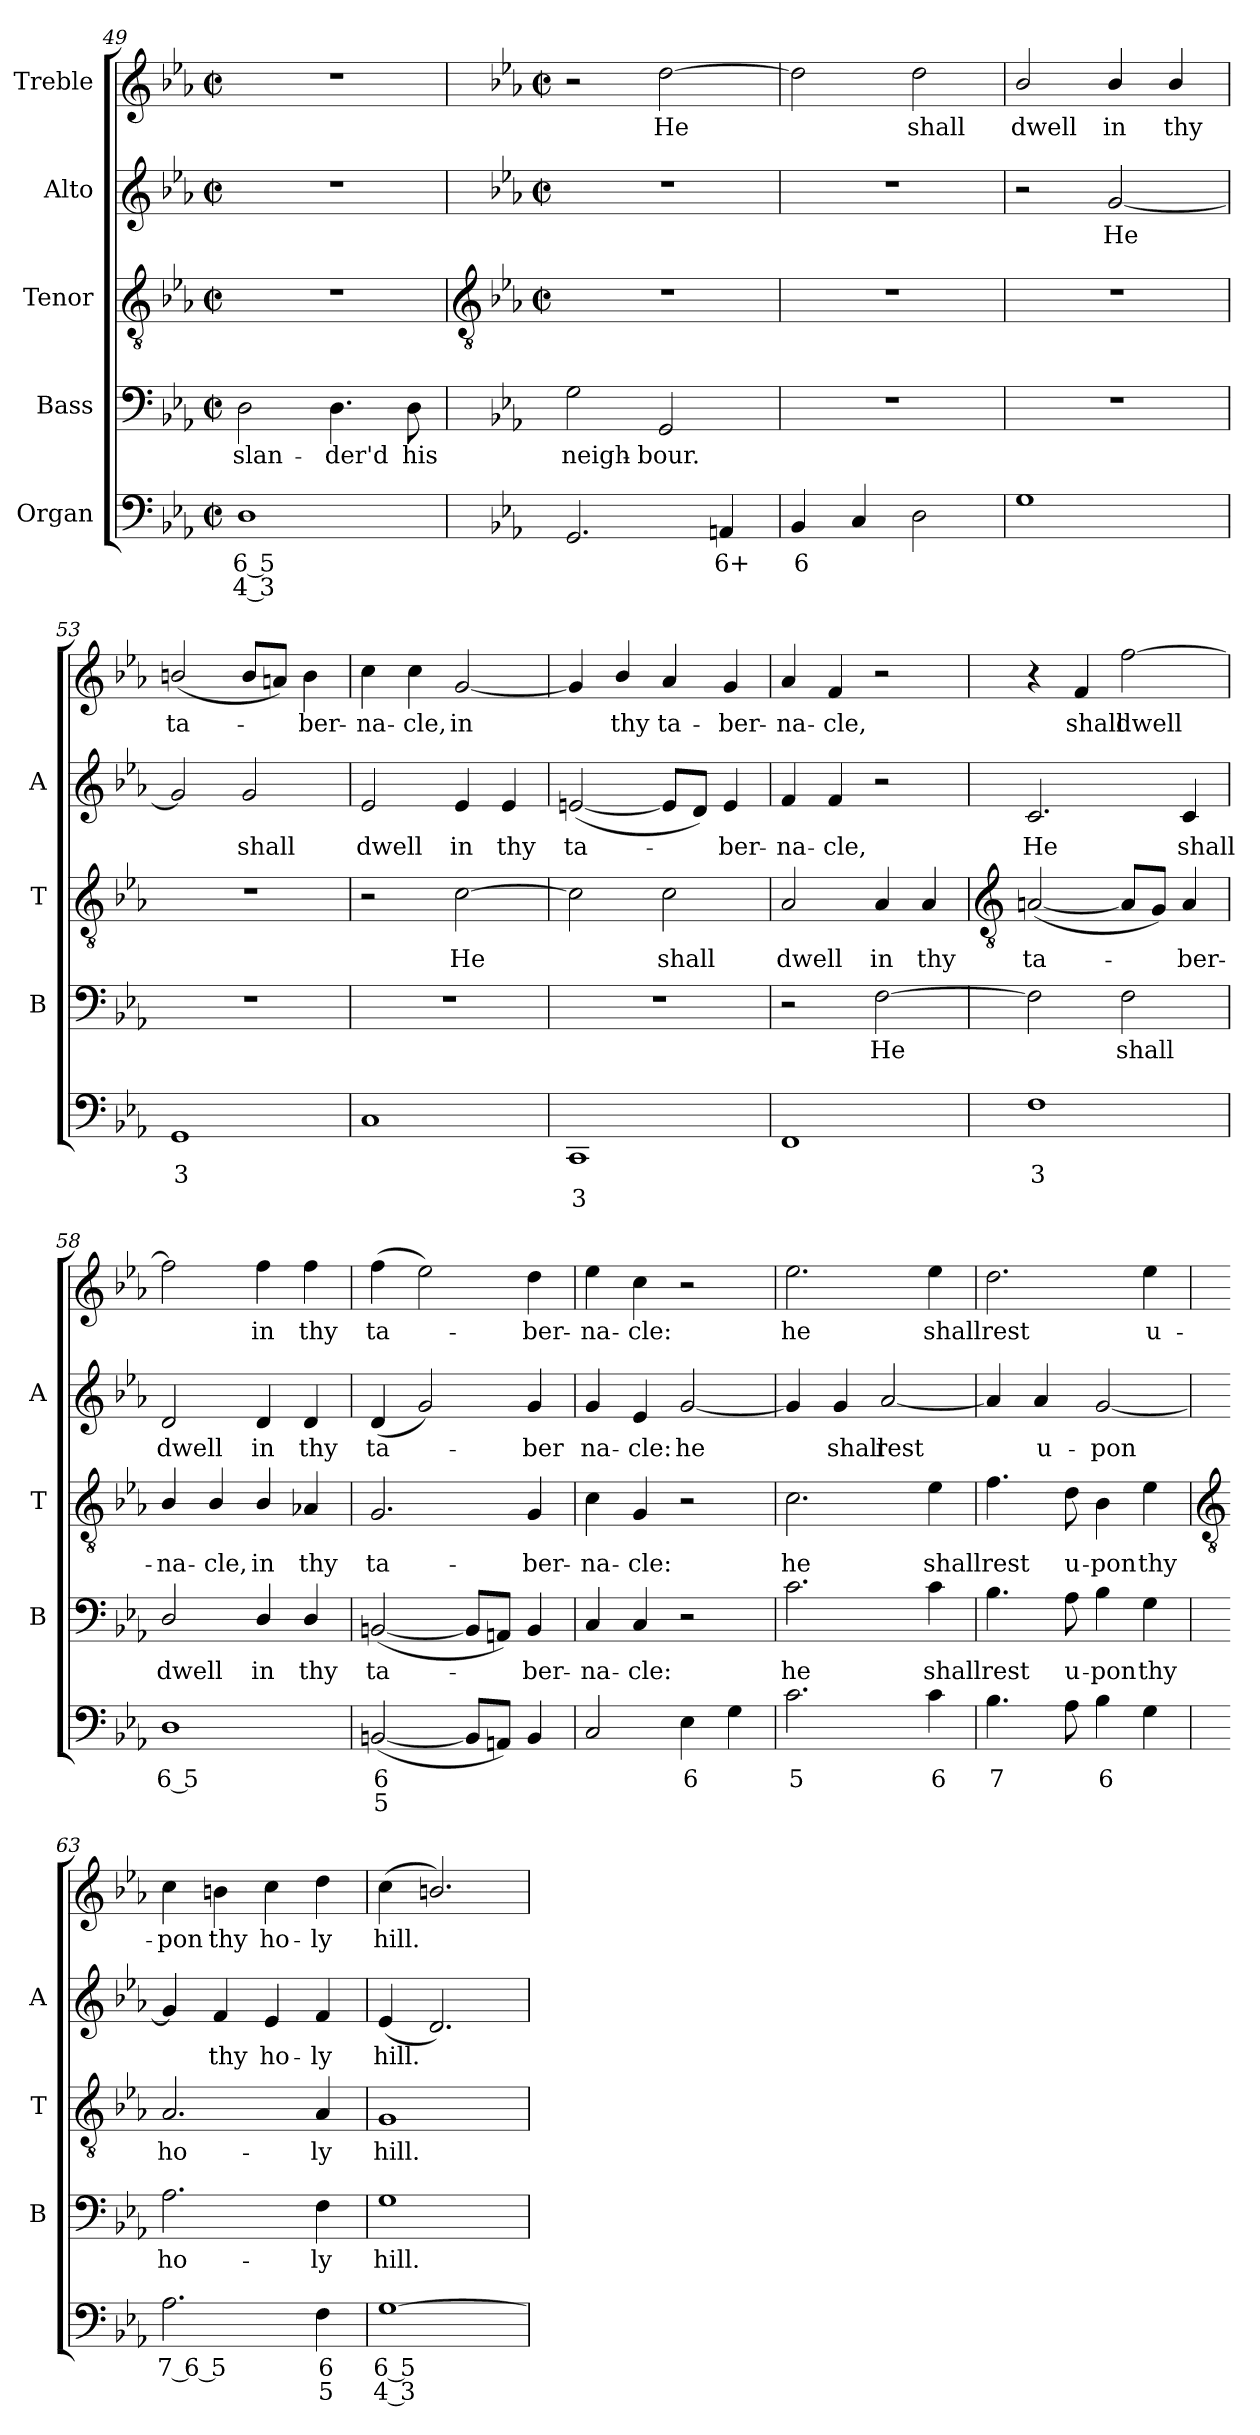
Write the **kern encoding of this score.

**kern	**text	**text	**kern	**text	**kern	**text	**kern	**text	**kern	**text
*part5	*part5	*part5	*part4	*part4	*part3	*part3	*part2	*part2	*part1	*part1
*staff5	*staff5	*staff5	*staff4	*staff4	*staff3	*staff3	*staff2	*staff2	*staff1	*staff1
*I"Organ	*	*	*I"Bass	*	*I"Tenor	*	*I"Alto	*	*I"Treble	*
*	*	*	*I'B	*	*I'T	*	*I'A	*	*	*
*clefF4	*	*	*clefF4	*	*clefGv2	*	*clefG2	*	*clefG2	*
*k[b-e-a-]	*	*	*k[b-e-a-]	*	*k[b-e-a-]	*	*k[b-e-a-]	*	*k[b-e-a-]	*
*E-:	*	*	*E-:	*	*E-:	*	*E-:	*	*E-:	*
*M2/2	*	*	*M2/2	*	*M2/2	*	*M2/2	*	*M2/2	*
*met(c|)	*	*	*met(c|)	*	*met(c|)	*	*met(c|)	*	*met(c|)	*
=49	=49	=49	=49	=49	=49	=49	=49	=49	=49	=49
!	!LO:LY:b	!LO:LY:b	!	!LO:LY:b	!	!	!	!	!	!
1D	6 5	4 3	2D	slan-	1r	.	1r	.	1r	.
!	!	!	!	!LO:LY:b	!	!	!	!	!	!
.	.	.	4.D	-der'd	.	.	.	.	.	.
!	!	!	!	!LO:LY:b	!	!	!	!	!	!
.	.	.	8D	his	.	.	.	.	.	.
!!LO:LB:g=z
=50	=50	=50	=50	=50	=50	=50	=50	=50	=50	=50
*	*	*	*	*	*clefGv2	*	*	*	*	*
*	*	*	*	*	*k[b-e-a-]	*	*k[b-e-a-]	*	*k[b-e-a-]	*
*	*	*	*	*	*E-:	*	*E-:	*	*E-:	*
*	*	*	*	*	*M2/2	*	*M2/2	*	*M2/2	*
*	*	*	*	*	*met(c|)	*	*met(c|)	*	*met(c|)	*
!	!	!	!	!LO:LY:b	!	!	!	!	!	!
2.GG	.	.	2G	neigh-	1r	.	1r	.	2r	.
!	!	!	!	!LO:LY:b	!	!	!	!	!	!LO:LY:b
.	.	.	2GG	-bour.	.	.	.	.	[2dd	He
!	!LO:LY:b	!	!	!	!	!	!	!	!	!
4AAn	6+	.	.	.	.	.	.	.	.	.
=51	=51	=51	=51	=51	=51	=51	=51	=51	=51	=51
!	!LO:LY:b	!	!	!	!	!	!	!	!	!
4BB-	6	.	1r	.	1r	.	1r	.	2dd]	.
4C	.	.	.	.	.	.	.	.	.	.
!	!	!	!	!	!	!	!	!	!	!LO:LY:b
2D	.	.	.	.	.	.	.	.	2dd	shall
=52	=52	=52	=52	=52	=52	=52	=52	=52	=52	=52
!	!	!	!	!	!	!	!	!	!	!LO:LY:b
1G	.	.	1r	.	1r	.	2r	.	2b-/	dwell
!	!	!	!	!	!	!	!	!LO:LY:b	!	!LO:LY:b
.	.	.	.	.	.	.	[2g	He	4b-/	in
!	!	!	!	!	!	!	!	!	!	!LO:LY:b
.	.	.	.	.	.	.	.	.	4b-/	thy
=53	=53	=53	=53	=53	=53	=53	=53	=53	=53	=53
!	!LO:LY:b	!	!	!	!	!	!	!	!	!LO:LY:b
1GG	3	.	1r	.	1r	.	2g]	.	(<2bn/	ta-
!	!	!	!	!	!	!	!	!LO:LY:b	!	!
.	.	.	.	.	.	.	2g	shall	8bL	.
.	.	.	.	.	.	.	.	.	8anJ)	.
!	!	!	!	!	!	!	!	!	!	!LO:LY:b
.	.	.	.	.	.	.	.	.	4b	ber-
=54	=54	=54	=54	=54	=54	=54	=54	=54	=54	=54
!	!	!	!	!	!	!	!	!LO:LY:b	!	!LO:LY:b
1C	.	.	1r	.	2r	.	2e-	dwell	4cc	-na-
!	!	!	!	!	!	!	!	!	!	!LO:LY:b
.	.	.	.	.	.	.	.	.	4cc	-cle,
!	!	!	!	!	!	!LO:LY:b	!	!LO:LY:b	!	!LO:LY:b
.	.	.	.	.	[2c	He	4e-	in	[2g	in
!	!	!	!	!	!	!	!	!LO:LY:b	!	!
.	.	.	.	.	.	.	4e-	thy	.	.
=55	=55	=55	=55	=55	=55	=55	=55	=55	=55	=55
!	!	!LO:LY:b	!	!	!	!	!	!LO:LY:b	!	!
1CC	.	3	1r	.	2c]	.	(<[2en	ta-	4g]	.
!	!	!	!	!	!	!	!	!	!	!LO:LY:b
.	.	.	.	.	.	.	.	.	4b-/	thy
!	!	!	!	!	!	!LO:LY:b	!	!	!	!LO:LY:b
.	.	.	.	.	2c	shall	8eL]	.	4a-	ta-
.	.	.	.	.	.	.	8dJ)	.	.	.
!	!	!	!	!	!	!	!	!LO:LY:b	!	!LO:LY:b
.	.	.	.	.	.	.	4e	ber-	4g	-ber-
=56	=56	=56	=56	=56	=56	=56	=56	=56	=56	=56
!	!	!	!	!	!	!LO:LY:b	!	!LO:LY:b	!	!LO:LY:b
1FF	.	.	2r	.	2A-/	dwell	4f	-na-	4a-	-na-
!	!	!	!	!	!	!	!	!LO:LY:b	!	!LO:LY:b
.	.	.	.	.	.	.	4f	-cle,	4f	-cle,
!	!	!	!	!LO:LY:b	!	!LO:LY:b	!	!	!	!
.	.	.	[2F	He	4A-/	in	2r	.	2r	.
!	!	!	!	!	!	!LO:LY:b	!	!	!	!
.	.	.	.	.	4A-/	thy	.	.	.	.
!!LO:LB:g=z
=57	=57	=57	=57	=57	=57	=57	=57	=57	=57	=57
*	*	*	*	*	*clefGv2	*	*	*	*	*
!	!LO:LY:b	!	!	!	!	!LO:LY:b	!	!LO:LY:b	!	!
1F	3	.	2F]	.	(<[2An/	ta-	2.c	He	4r	.
!	!	!	!	!	!	!	!	!	!	!LO:LY:b
.	.	.	.	.	.	.	.	.	4f	shall
!	!	!	!	!LO:LY:b	!	!	!	!	!	!LO:LY:b
.	.	.	2F	shall	8AL]	.	.	.	[2ff	dwell
.	.	.	.	.	8GJ)	.	.	.	.	.
!	!	!	!	!	!	!LO:LY:b	!	!LO:LY:b	!	!
.	.	.	.	.	4A	ber-	4c	shall	.	.
=58	=58	=58	=58	=58	=58	=58	=58	=58	=58	=58
!	!LO:LY:b	!	!	!LO:LY:b	!	!LO:LY:b	!	!LO:LY:b	!	!
1D	6 5	.	2D/	dwell	4B-/	-na-	2d	dwell	2ff]	.
!	!	!	!	!	!	!LO:LY:b	!	!	!	!
.	.	.	.	.	4B-/	-cle,	.	.	.	.
!	!	!	!	!LO:LY:b	!	!LO:LY:b	!	!LO:LY:b	!	!LO:LY:b
.	.	.	4D/	in	4B-/	in	4d	in	4ff	in
!	!	!	!	!LO:LY:b	!	!LO:LY:b	!	!LO:LY:b	!	!LO:LY:b
.	.	.	4D/	thy	4A-X/	thy	4d	thy	4ff	thy
=59	=59	=59	=59	=59	=59	=59	=59	=59	=59	=59
!	!LO:LY:b	!LO:LY:b	!	!LO:LY:b	!	!LO:LY:b	!	!LO:LY:b	!	!LO:LY:b
(<[2BBn	6	5	(<[2BBn	ta-	2.G	ta-	(<4d	ta-	(>4ff	ta-
.	.	.	.	.	.	.	2g)	.	2ee-)	.
8BBL]	.	.	8BBL]	.	.	.	.	.	.	.
8AAnJ)	.	.	8AAnJ)	.	.	.	.	.	.	.
!	!	!	!	!LO:LY:b	!	!LO:LY:b	!	!LO:LY:b	!	!LO:LY:b
4BB	.	.	4BB	ber-	4G	-ber-	4g	ber	4dd	ber-
=60	=60	=60	=60	=60	=60	=60	=60	=60	=60	=60
!	!	!	!	!LO:LY:b	!	!LO:LY:b	!	!LO:LY:b	!	!LO:LY:b
2C	.	.	4C	-na-	4c	-na-	4g	na-	4ee-	-na-
!	!	!	!	!LO:LY:b	!	!LO:LY:b	!	!LO:LY:b	!	!LO:LY:b
.	.	.	4C	-cle:	4G	-cle:	4e-	-cle:	4cc	-cle:
!	!LO:LY:b	!	!	!	!	!	!	!LO:LY:b	!	!
4E-	6	.	2r	.	2r	.	[2g	he	2r	.
4G	.	.	.	.	.	.	.	.	.	.
=61	=61	=61	=61	=61	=61	=61	=61	=61	=61	=61
!	!LO:LY:b	!	!	!LO:LY:b	!	!LO:LY:b	!	!	!	!LO:LY:b
2.c	5	.	2.c	he	2.c	he	4g]	.	2.ee-	he
!	!	!	!	!	!	!	!	!LO:LY:b	!	!
.	.	.	.	.	.	.	4g	shall	.	.
!	!	!	!	!	!	!	!	!LO:LY:b	!	!
.	.	.	.	.	.	.	[2a-	rest	.	.
!	!LO:LY:b	!	!	!LO:LY:b	!	!LO:LY:b	!	!	!	!LO:LY:b
4c	6	.	4c	shall	4e-	shall	.	.	4ee-	shall
=62	=62	=62	=62	=62	=62	=62	=62	=62	=62	=62
!	!LO:LY:b	!	!	!LO:LY:b	!	!LO:LY:b	!	!	!	!LO:LY:b
4.B-	7	.	4.B-	rest	4.f	rest	4a-]	.	2.dd	rest
!	!	!	!	!	!	!	!	!LO:LY:b	!	!
.	.	.	.	.	.	.	4a-	u-	.	.
!	!	!	!	!LO:LY:b	!	!LO:LY:b	!	!	!	!
8A-	.	.	8A-	u-	8d	u-	.	.	.	.
!	!LO:LY:b	!	!	!LO:LY:b	!	!LO:LY:b	!	!LO:LY:b	!	!
4B-	6	.	4B-	-pon	4B-	-pon	[2g	-pon	.	.
!	!	!	!	!LO:LY:b	!	!LO:LY:b	!	!	!	!LO:LY:b
4G	.	.	4G	thy	4e-	thy	.	.	4ee-	u-
!!LO:LB:g=z
=63	=63	=63	=63	=63	=63	=63	=63	=63	=63	=63
*	*	*	*	*	*clefGv2	*	*	*	*	*
!	!LO:LY:b	!	!	!LO:LY:b	!	!LO:LY:b	!	!	!	!LO:LY:b
2.A-	7 6 5	.	2.A-	ho-	2.A-	ho-	4g]	.	4cc	-pon
!	!	!	!	!	!	!	!	!LO:LY:b	!	!LO:LY:b
.	.	.	.	.	.	.	4f	thy	4bn	thy
!	!	!	!	!	!	!	!	!LO:LY:b	!	!LO:LY:b
.	.	.	.	.	.	.	4e-	ho-	4cc	ho-
!	!LO:LY:b	!LO:LY:b	!	!LO:LY:b	!	!LO:LY:b	!	!LO:LY:b	!	!LO:LY:b
4F	6	5	4F	-ly	4A-	-ly	4f	-ly	4dd	-ly
=64	=64	=64	=64	=64	=64	=64	=64	=64	=64	=64
!	!LO:LY:b	!LO:LY:b	!	!LO:LY:b	!	!LO:LY:b	!	!LO:LY:b	!	!LO:LY:b
[1G	6 5	4 3	1G	hill.	1G	hill.	(<4e-	hill.	(>4cc	hill.
.	.	.	.	.	.	.	2.d)	.	2.bn/)	.
=	=	=	=	=	=	=	=	=	=	=
*-	*-	*-	*-	*-	*-	*-	*-	*-	*-	*-
